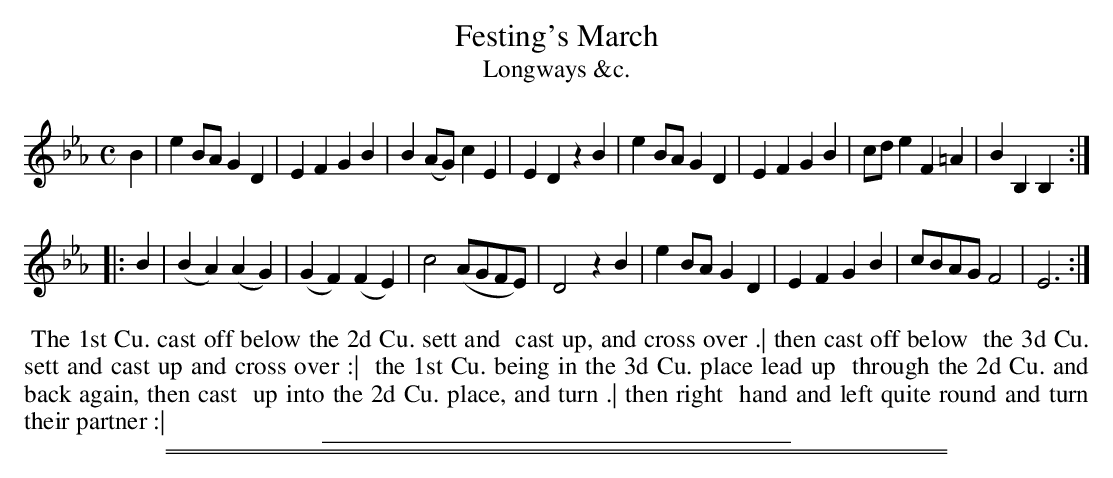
X:1
T: Festing's March
T: Longways &c.
M: C
L: 1/8
K: Eb
B2 |\
e2BA G2D2 | E2F2 G2B2 | B2(AG) c2E2 | E2D2 z2B2 |\
e2BA G2D2 | E2F2 G2B2 | cde2 F2=A2 | B2B,2 B,2 :|
|: B2 |\
(B2A2) (A2G2) | (G2F2) (F2E2) | c4 (AGFE) | D4 z2B2 |\
e2BA G2D2 | E2F2 G2B2 | cBAG F4 | E6 :|
